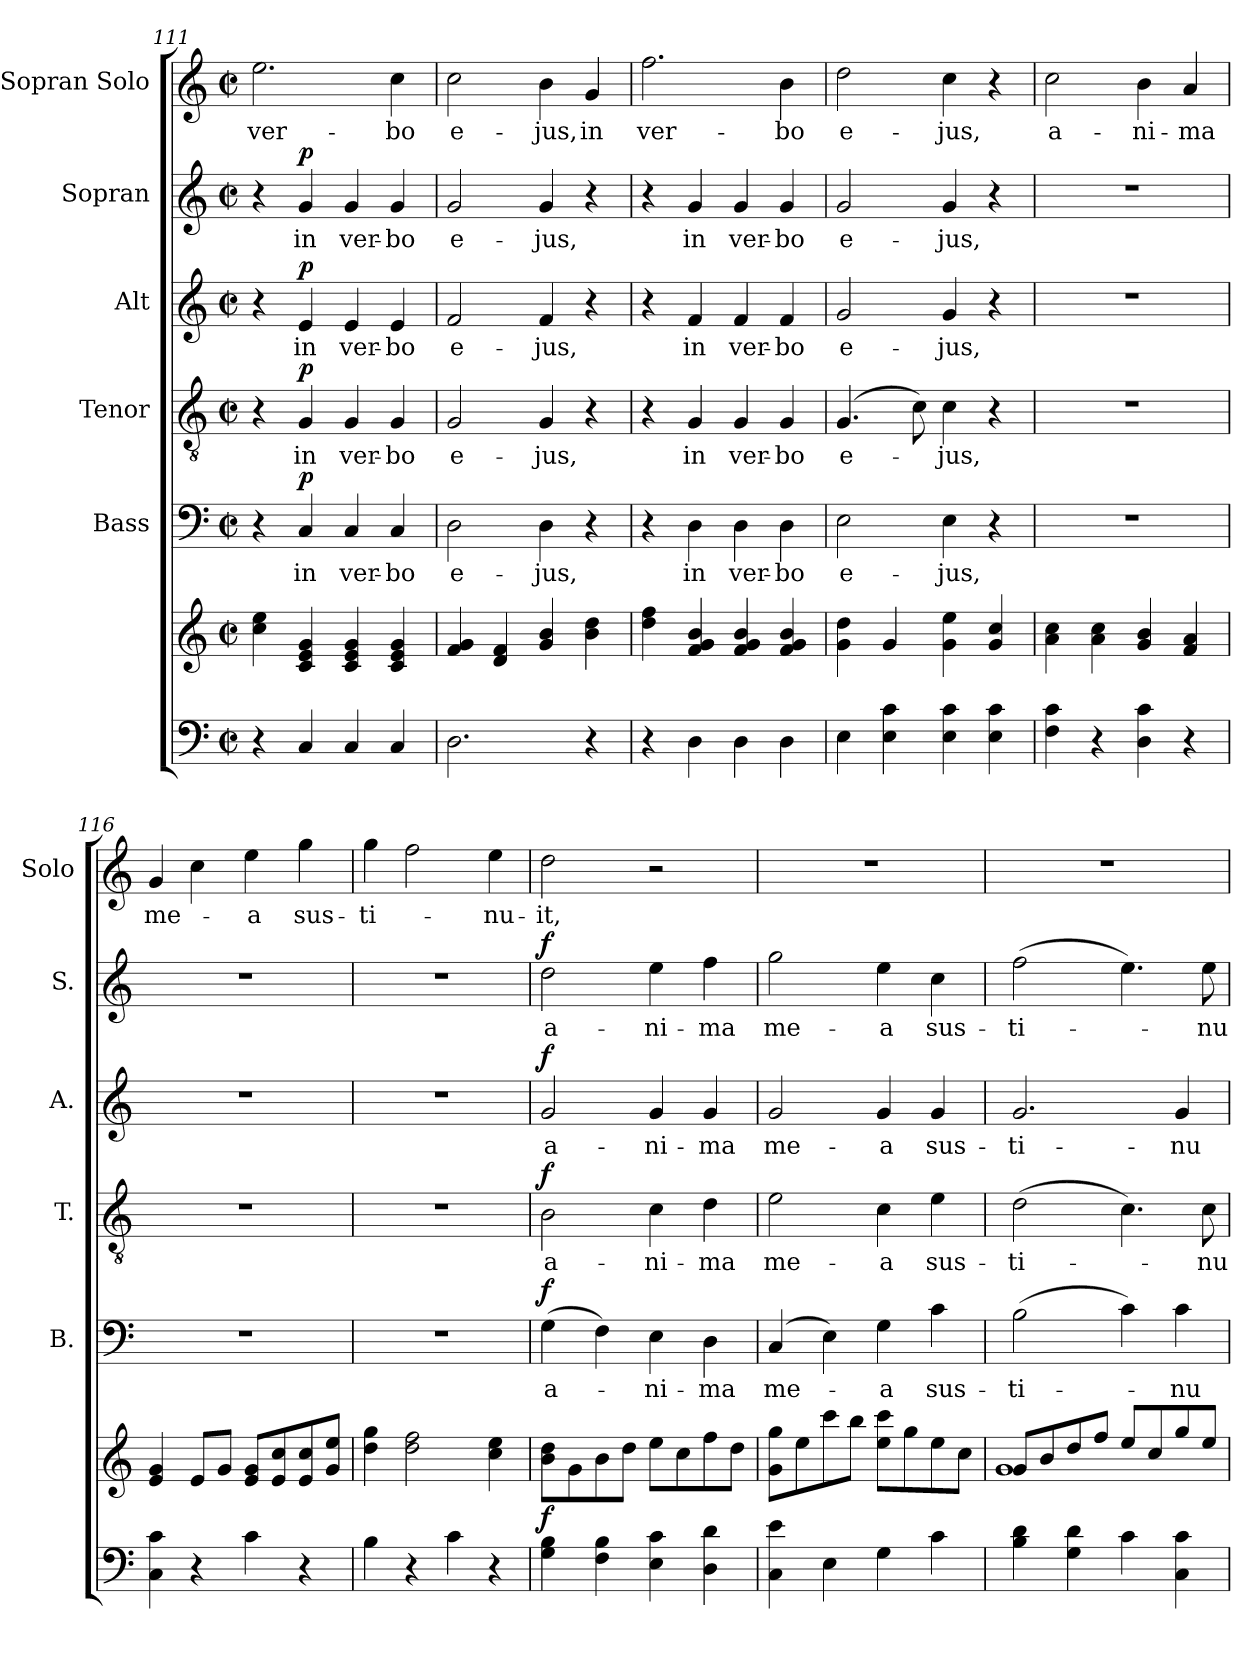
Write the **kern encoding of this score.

**kern	**kern	**dynam	**kern	**text	**dynam	**kern	**text	**dynam	**kern	**text	**dynam	**kern	**text	**dynam	**kern	**text
*part6	*part6	*part6	*part5	*part5	*part5	*part4	*part4	*part4	*part3	*part3	*part3	*part2	*part2	*part2	*part1	*part1
*staff7	*staff6	*staff6/7	*staff5	*staff5	*staff5	*staff4	*staff4	*staff4	*staff3	*staff3	*staff3	*staff2	*staff2	*staff2	*staff1	*staff1
*	*	*	*I"Bass	*	*	*I"Tenor	*	*	*I"Alt	*	*	*I"Sopran	*	*	*I"Sopran Solo	*
*	*	*	*I'B.	*	*	*I'T.	*	*	*I'A.	*	*	*I'S.	*	*	*I'Solo	*
*clefF4	*clefG2	*	*clefF4	*	*	*clefGv2	*	*	*clefG2	*	*	*clefG2	*	*	*clefG2	*
*k[]	*k[]	*	*k[]	*	*	*k[]	*	*	*k[]	*	*	*k[]	*	*	*k[]	*
*C:	*C:	*	*C:	*	*	*C:	*	*	*C:	*	*	*C:	*	*	*C:	*
*M2/2	*M2/2	*	*M2/2	*	*	*M2/2	*	*	*M2/2	*	*	*M2/2	*	*	*M2/2	*
*met(c|)	*met(c|)	*	*met(c|)	*	*	*met(c|)	*	*	*met(c|)	*	*	*met(c|)	*	*	*met(c|)	*
=111	=111	=111	=111	=111	=111	=111	=111	=111	=111	=111	=111	=111	=111	=111	=111	=111
!	!	!	!	!	!	!	!	!	!	!	!	!	!	!	!	!LO:LY:b
4r	4cc\ 4ee\	.	4r	.	.	4r	.	.	4r	.	.	4r	.	.	2.ee\	ver-
!	!	!	!	!LO:LY:b	!LO:DY:a	!	!LO:LY:b	!LO:DY:a	!	!LO:LY:b	!LO:DY:a	!	!LO:LY:b	!LO:DY:a	!	!
4C/	4c/ 4e/ 4g/	.	4C/	in	p	4G/	in	p	4e/	in	p	4g/	in	p	.	.
!	!	!	!	!LO:LY:b	!	!	!LO:LY:b	!	!	!LO:LY:b	!	!	!LO:LY:b	!	!	!
4C/	4c/ 4e/ 4g/	.	4C/	ver-	.	4G/	ver-	.	4e/	ver-	.	4g/	ver-	.	.	.
!	!	!	!	!LO:LY:b	!	!	!LO:LY:b	!	!	!LO:LY:b	!	!	!LO:LY:b	!	!	!LO:LY:b
4C/	4c/ 4e/ 4g/	.	4C/	-bo	.	4G/	-bo	.	4e/	-bo	.	4g/	-bo	.	4cc\	-bo
!!LO:LB:g=z
=112	=112	=112	=112	=112	=112	=112	=112	=112	=112	=112	=112	=112	=112	=112	=112	=112
!	!	!	!	!LO:LY:b	!	!	!LO:LY:b	!	!	!LO:LY:b	!	!	!LO:LY:b	!	!	!LO:LY:b
2.D\	4f/ 4g/	.	2D\	e-	.	2G/	e-	.	2f/	e-	.	2g/	e-	.	2cc\	e-
.	4d/ 4f/	.	.	.	.	.	.	.	.	.	.	.	.	.	.	.
!	!	!	!	!LO:LY:b	!	!	!LO:LY:b	!	!	!LO:LY:b	!	!	!LO:LY:b	!	!	!LO:LY:b
.	4g/ 4b/	.	4D\	-jus,	.	4G/	-jus,	.	4f/	-jus,	.	4g/	-jus,	.	4b\	-jus,
!	!	!	!	!	!	!	!	!	!	!	!	!	!	!	!	!LO:LY:b
4r	4b\ 4dd\	.	4r	.	.	4r	.	.	4r	.	.	4r	.	.	4g/	in
=113	=113	=113	=113	=113	=113	=113	=113	=113	=113	=113	=113	=113	=113	=113	=113	=113
!	!	!	!	!	!	!	!	!	!	!	!	!	!	!	!	!LO:LY:b
4r	4dd\ 4ff\	.	4r	.	.	4r	.	.	4r	.	.	4r	.	.	2.ff\	ver-
!	!	!	!	!LO:LY:b	!	!	!LO:LY:b	!	!	!LO:LY:b	!	!	!LO:LY:b	!	!	!
4D\	4f/ 4g/ 4b/	.	4D\	in	.	4G/	in	.	4f/	in	.	4g/	in	.	.	.
!	!	!	!	!LO:LY:b	!	!	!LO:LY:b	!	!	!LO:LY:b	!	!	!LO:LY:b	!	!	!
4D\	4f/ 4g/ 4b/	.	4D\	ver-	.	4G/	ver-	.	4f/	ver-	.	4g/	ver-	.	.	.
!	!	!	!	!LO:LY:b	!	!	!LO:LY:b	!	!	!LO:LY:b	!	!	!LO:LY:b	!	!	!LO:LY:b
4D\	4f/ 4g/ 4b/	.	4D\	-bo	.	4G/	-bo	.	4f/	-bo	.	4g/	-bo	.	4b\	-bo
=114	=114	=114	=114	=114	=114	=114	=114	=114	=114	=114	=114	=114	=114	=114	=114	=114
!	!	!	!	!LO:LY:b	!	!	!LO:LY:b	!	!	!LO:LY:b	!	!	!LO:LY:b	!	!	!LO:LY:b
4E\	4g\ 4dd\	.	2E\	e-	.	(4.G/	e-	.	2g/	e-	.	2g/	e-	.	2dd\	e-
4E\ 4c\	4g/	.	.	.	.	.	.	.	.	.	.	.	.	.	.	.
.	.	.	.	.	.	8c\)	.	.	.	.	.	.	.	.	.	.
!	!	!	!	!LO:LY:b	!	!	!LO:LY:b	!	!	!LO:LY:b	!	!	!LO:LY:b	!	!	!LO:LY:b
4E\ 4c\	4g\ 4ee\	.	4E\	-jus,	.	4c\	-jus,	.	4g/	-jus,	.	4g/	-jus,	.	4cc\	-jus,
4E\ 4c\	4g/ 4cc/	.	4r	.	.	4r	.	.	4r	.	.	4r	.	.	4r	.
=115	=115	=115	=115	=115	=115	=115	=115	=115	=115	=115	=115	=115	=115	=115	=115	=115
!	!	!	!	!	!	!	!	!	!	!	!	!	!	!	!	!LO:LY:b
4F\ 4c\	4a\ 4cc\	.	1r	.	.	1r	.	.	1r	.	.	1r	.	.	2cc\	a-
4r	4a\ 4cc\	.	.	.	.	.	.	.	.	.	.	.	.	.	.	.
!	!	!	!	!	!	!	!	!	!	!	!	!	!	!	!	!LO:LY:b
4D\ 4c\	4g/ 4b/	.	.	.	.	.	.	.	.	.	.	.	.	.	4b\	-ni-
!	!	!	!	!	!	!	!	!	!	!	!	!	!	!	!	!LO:LY:b
4r	4f/ 4a/	.	.	.	.	.	.	.	.	.	.	.	.	.	4a/	-ma
=116	=116	=116	=116	=116	=116	=116	=116	=116	=116	=116	=116	=116	=116	=116	=116	=116
!	!	!	!	!	!	!	!	!	!	!	!	!	!	!	!	!LO:LY:b
4C\ 4c\	4e/ 4g/	.	1r	.	.	1r	.	.	1r	.	.	1r	.	.	4g/	me-
4r	8e/L	.	.	.	.	.	.	.	.	.	.	.	.	.	4cc\	.
.	8g/J	.	.	.	.	.	.	.	.	.	.	.	.	.	.	.
!	!	!	!	!	!	!	!	!	!	!	!	!	!	!	!	!LO:LY:b
4c\	8e/ 8g/L	.	.	.	.	.	.	.	.	.	.	.	.	.	4ee\	-a
.	8e/ 8cc/	.	.	.	.	.	.	.	.	.	.	.	.	.	.	.
!	!	!	!	!	!	!	!	!	!	!	!	!	!	!	!	!LO:LY:b
4r	8e/ 8cc/	.	.	.	.	.	.	.	.	.	.	.	.	.	4gg\	sus-
.	8g/ 8ee/J	.	.	.	.	.	.	.	.	.	.	.	.	.	.	.
=117	=117	=117	=117	=117	=117	=117	=117	=117	=117	=117	=117	=117	=117	=117	=117	=117
!	!	!	!	!	!	!	!	!	!	!	!	!	!	!	!	!LO:LY:b
4B\	4dd\ 4gg\	.	1r	.	.	1r	.	.	1r	.	.	1r	.	.	4gg\	-ti-
4r	2dd\ 2ff\	.	.	.	.	.	.	.	.	.	.	.	.	.	2ff\	.
4c\	.	.	.	.	.	.	.	.	.	.	.	.	.	.	.	.
!	!	!	!	!	!	!	!	!	!	!	!	!	!	!	!	!LO:LY:b
4r	4cc\ 4ee\	.	.	.	.	.	.	.	.	.	.	.	.	.	4ee\	-nu-
!!LO:PB:g=z
=118	=118	=118	=118	=118	=118	=118	=118	=118	=118	=118	=118	=118	=118	=118	=118	=118
!	!	!LO:DY:b	!	!LO:LY:b	!LO:DY:a	!	!LO:LY:b	!LO:DY:a	!	!LO:LY:b	!LO:DY:a	!	!LO:LY:b	!LO:DY:a	!	!LO:LY:b
4G\ 4B\	8b\ 8dd\L	f	(>4G\	a-	f	2B\	a-	f	2g/	a-	f	2dd\	a-	f	2dd\	-it,
.	8g\	.	.	.	.	.	.	.	.	.	.	.	.	.	.	.
4F\ 4B\	8b\	.	4F\)	.	.	.	.	.	.	.	.	.	.	.	.	.
.	8dd\J	.	.	.	.	.	.	.	.	.	.	.	.	.	.	.
!	!	!	!	!LO:LY:b	!	!	!LO:LY:b	!	!	!LO:LY:b	!	!	!LO:LY:b	!	!	!
4E\ 4c\	8ee\L	.	4E\	-ni-	.	4c\	-ni-	.	4g/	-ni-	.	4ee\	-ni-	.	2r	.
.	8cc\	.	.	.	.	.	.	.	.	.	.	.	.	.	.	.
!	!	!	!	!LO:LY:b	!	!	!LO:LY:b	!	!	!LO:LY:b	!	!	!LO:LY:b	!	!	!
4D\ 4d\	8ff\	.	4D\	-ma	.	4d\	-ma	.	4g/	-ma	.	4ff\	-ma	.	.	.
.	8dd\J	.	.	.	.	.	.	.	.	.	.	.	.	.	.	.
=119	=119	=119	=119	=119	=119	=119	=119	=119	=119	=119	=119	=119	=119	=119	=119	=119
!	!	!	!	!LO:LY:b	!	!	!LO:LY:b	!	!	!LO:LY:b	!	!	!LO:LY:b	!	!	!
4C\ 4e\	8g\ 8gg\L	.	(4C/	me-	.	2e\	me-	.	2g/	me-	.	2gg\	me-	.	1r	.
.	8ee\	.	.	.	.	.	.	.	.	.	.	.	.	.	.	.
4E\	8ccc\	.	4E\)	.	.	.	.	.	.	.	.	.	.	.	.	.
.	8bb\J	.	.	.	.	.	.	.	.	.	.	.	.	.	.	.
!	!	!	!	!LO:LY:b	!	!	!LO:LY:b	!	!	!LO:LY:b	!	!	!LO:LY:b	!	!	!
4G\	8ee\ 8ccc\L	.	4G\	-a	.	4c\	-a	.	4g/	-a	.	4ee\	-a	.	.	.
.	8gg\	.	.	.	.	.	.	.	.	.	.	.	.	.	.	.
!	!	!	!	!LO:LY:b	!	!	!LO:LY:b	!	!	!LO:LY:b	!	!	!LO:LY:b	!	!	!
4c\	8ee\	.	4c\	sus-	.	4e\	sus-	.	4g/	sus-	.	4cc\	sus-	.	.	.
.	8cc\J	.	.	.	.	.	.	.	.	.	.	.	.	.	.	.
=120	=120	=120	=120	=120	=120	=120	=120	=120	=120	=120	=120	=120	=120	=120	=120	=120
*	*^	*	*	*	*	*	*	*	*	*	*	*	*	*	*	*
!	!	!	!	!	!LO:LY:b	!	!	!LO:LY:b	!	!	!LO:LY:b	!	!	!LO:LY:b	!	!	!
4B\ 4d\	8g/L	1g	.	(>2B\	-ti-	.	(>2d\	-ti-	.	2.g/	-ti-	.	(>2ff\	-ti-	.	1r	.
.	8b/	.	.	.	.	.	.	.	.	.	.	.	.	.	.	.	.
4G\ 4d\	8dd/	.	.	.	.	.	.	.	.	.	.	.	.	.	.	.	.
.	8ff/J	.	.	.	.	.	.	.	.	.	.	.	.	.	.	.	.
4c\	8ee/L	.	.	4c\)	.	.	4.c\)	.	.	.	.	.	4.ee\)	.	.	.	.
.	8cc/	.	.	.	.	.	.	.	.	.	.	.	.	.	.	.	.
!	!	!	!	!	!LO:LY:b	!	!	!	!	!	!LO:LY:b	!	!	!	!	!	!
4C\ 4c\	8gg/	.	.	4c\	-nu-	.	.	.	.	4g/	-nu-	.	.	.	.	.	.
!	!	!	!	!	!	!	!	!LO:LY:b	!	!	!	!	!	!LO:LY:b	!	!	!
.	8ee/J	.	.	.	.	.	8c\	-nu-	.	.	.	.	8ee\	-nu-	.	.	.
*	*v	*v	*	*	*	*	*	*	*	*	*	*	*	*	*	*	*
=	=	=	=	=	=	=	=	=	=	=	=	=	=	=	=	=
*-	*-	*-	*-	*-	*-	*-	*-	*-	*-	*-	*-	*-	*-	*-	*-	*-
